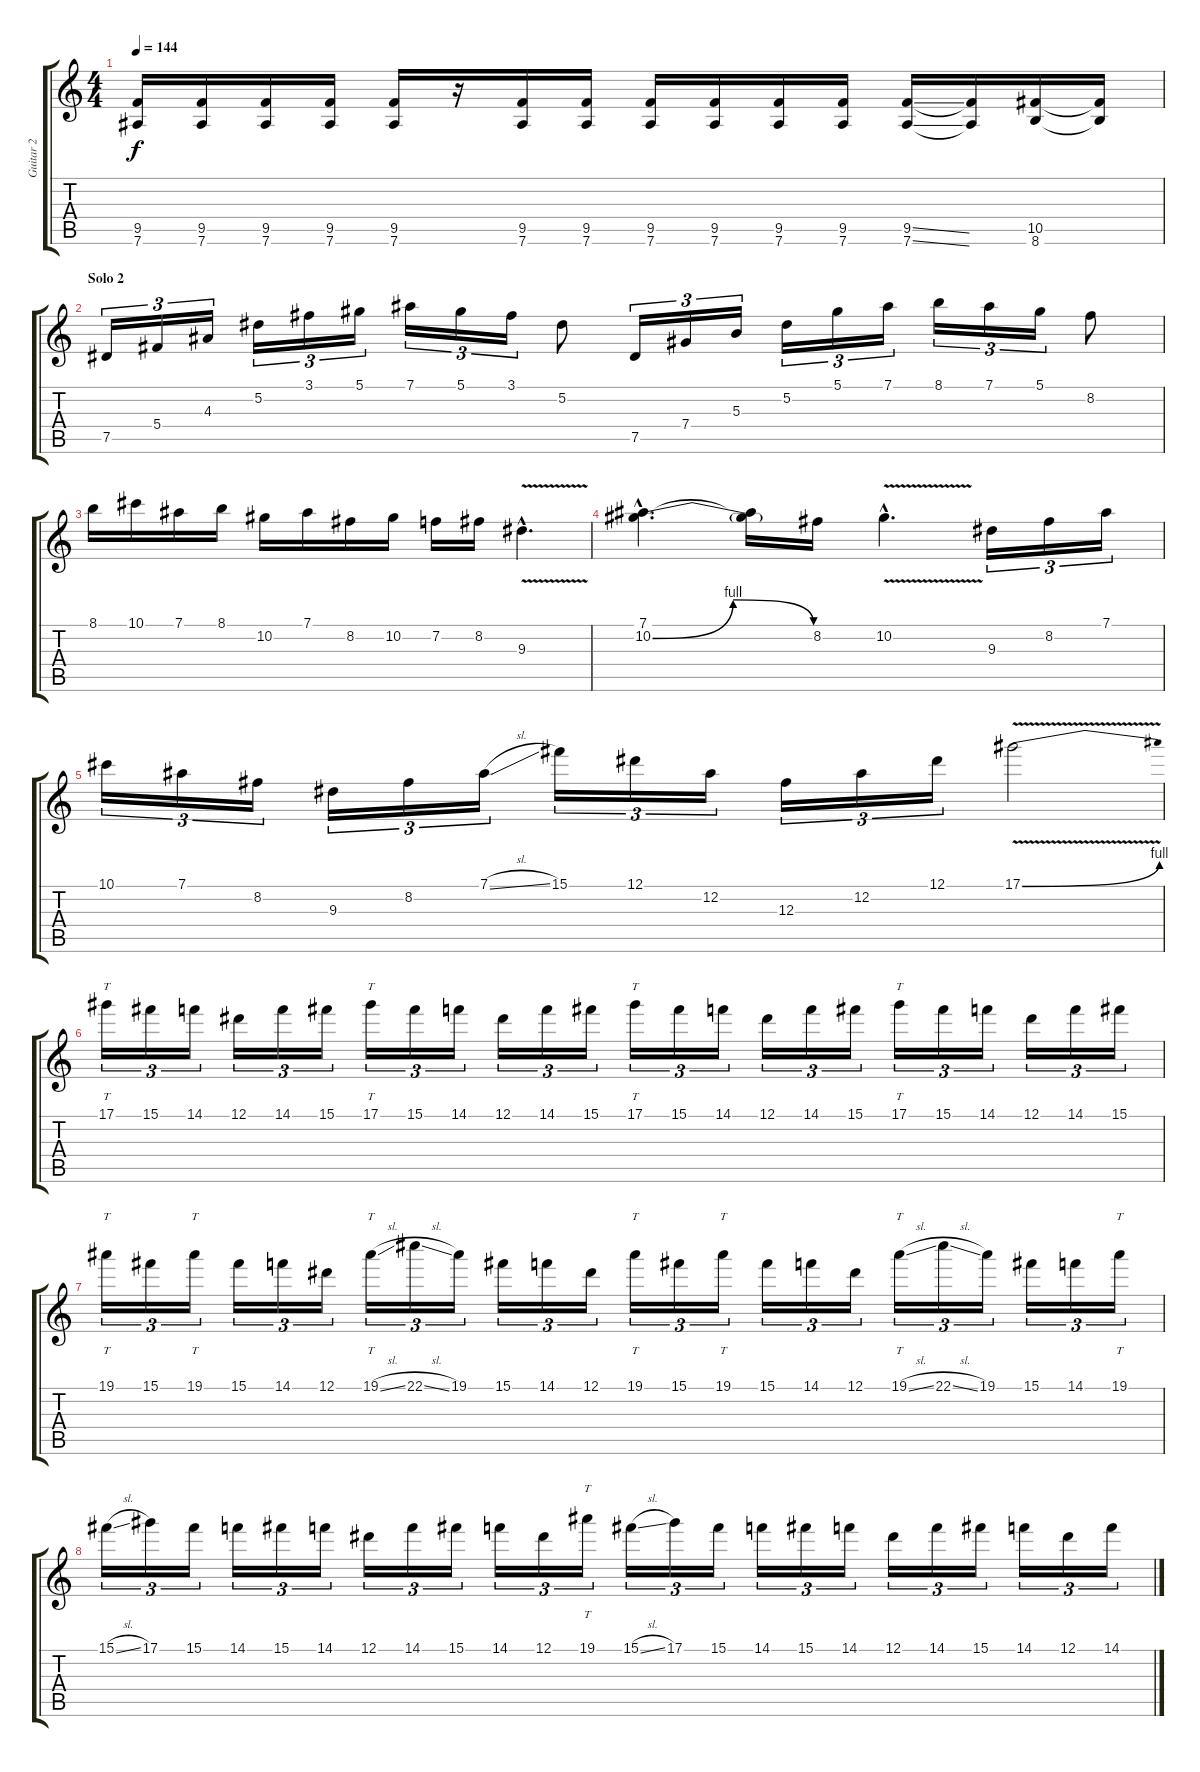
\track ("Guitar 2" "Guitar 2") {instrument distortionguitar}
\staff {score tabs}
\tuning (Eb4 Bb3 Gb3 Db3 Ab2 Eb2) {hide}
\ts (4 4)
\tempo 144
\clef g2
\ks c
(9.5 7.6).16{dy f} (9.5 7.6).16 (9.5 7.6).16 (9.5 7.6).16 (9.5 7.6).16 r.16 (9.5 7.6).16 (9.5 7.6).16 (9.5 7.6).16 (9.5 7.6).16 (9.5 7.6).16 (9.5 7.6).16 (9.5{ss} 7.6{ss}).16 (9.5{t} 7.6{t}).16 (10.5 8.6).16 (10.5{t} 8.6{t}).16 |
\section ("" "Solo 2")
7.5.16{tu (3 2)} 5.4.16{tu (3 2)} 4.3.16{tu (3 2)} 5.2.16{tu (3 2)} 3.1.16{tu (3 2)} 5.1.16{tu (3 2)} 7.1.16{tu (3 2)} 5.1.16{tu (3 2)} 3.1.16{tu (3 2)} 5.2.8 7.5.16{tu (3 2) balance 2} 7.4.16{tu (3 2)} 5.3.16{tu (3 2)} 5.2.16{tu (3 2)} 5.1.16{tu (3 2)} 7.1.16{tu (3 2)} 8.1.16{tu (3 2)} 7.1.16{tu (3 2)} 5.1.16{tu (3 2)} 8.2.8 |
8.1.16{balance 14} 10.1.16 7.1.16 8.1.16 10.2.16 7.1.16 8.2.16 10.2.16 7.2.16 8.2.16 9.3{v hac}.4{d} |
(7.1{hac} 10.2{be (bendrelease 0 0 15 4 45 4 60 0) hac}).4{d} (7.1{t} 10.2{t}).16 8.2.16 10.2{v hac}.4{d} 9.3.16{tu (3 2)} 8.2.16{tu (3 2)} 7.1.16{tu (3 2)} |
10.1.16{tu (3 2)} 7.1.16{tu (3 2)} 8.2.16{tu (3 2)} 9.3.16{tu (3 2)} 8.2.16{tu (3 2)} 7.1{sl}.16{tu (3 2)} 15.1.16{tu (3 2)} 12.1.16{tu (3 2)} 12.2.16{tu (3 2)} 12.3.16{tu (3 2)} 12.2.16{tu (3 2)} 12.1.16{tu (3 2)} 17.1{be (bend 0 0 60 4) v}.2 |
17.1.16{tt tu (3 2)} 15.1.16{tu (3 2)} 14.1.16{tu (3 2)} 12.1.16{tu (3 2)} 14.1.16{tu (3 2)} 15.1.16{tu (3 2)} 17.1.16{tt tu (3 2)} 15.1.16{tu (3 2)} 14.1.16{tu (3 2)} 12.1.16{tu (3 2)} 14.1.16{tu (3 2)} 15.1.16{tu (3 2)} 17.1.16{tt tu (3 2)} 15.1.16{tu (3 2)} 14.1.16{tu (3 2)} 12.1.16{tu (3 2)} 14.1.16{tu (3 2)} 15.1.16{tu (3 2)} 17.1.16{tt tu (3 2)} 15.1.16{tu (3 2)} 14.1.16{tu (3 2)} 12.1.16{tu (3 2)} 14.1.16{tu (3 2)} 15.1.16{tu (3 2)} |
19.1.16{tt tu (3 2)} 15.1.16{tu (3 2)} 19.1.16{tt tu (3 2)} 15.1.16{tu (3 2)} 14.1.16{tu (3 2)} 12.1.16{tu (3 2)} 19.1{sl}.16{tt tu (3 2)} 22.1{sl}.16{tu (3 2)} 19.1.16{tu (3 2)} 15.1.16{tu (3 2)} 14.1.16{tu (3 2)} 12.1.16{tu (3 2)} 19.1.16{tt tu (3 2)} 15.1.16{tu (3 2)} 19.1.16{tt tu (3 2)} 15.1.16{tu (3 2)} 14.1.16{tu (3 2)} 12.1.16{tu (3 2)} 19.1{sl}.16{tt tu (3 2)} 22.1{sl}.16{tu (3 2)} 19.1.16{tu (3 2)} 15.1.16{tu (3 2)} 14.1.16{tu (3 2)} 19.1.16{tt tu (3 2)} |
15.1{sl}.16{tu (3 2)} 17.1.16{tu (3 2)} 15.1.16{tu (3 2)} 14.1.16{tu (3 2)} 15.1.16{tu (3 2)} 14.1.16{tu (3 2)} 12.1.16{tu (3 2)} 14.1.16{tu (3 2)} 15.1.16{tu (3 2)} 14.1.16{tu (3 2)} 12.1.16{tu (3 2)} 19.1.16{tt tu (3 2)} 15.1{sl}.16{tu (3 2)} 17.1.16{tu (3 2)} 15.1.16{tu (3 2)} 14.1.16{tu (3 2)} 15.1.16{tu (3 2)} 14.1.16{tu (3 2)} 12.1.16{tu (3 2)} 14.1.16{tu (3 2)} 15.1.16{tu (3 2)} 14.1.16{tu (3 2)} 12.1.16{tu (3 2)} 14.1.16{tu (3 2)}
